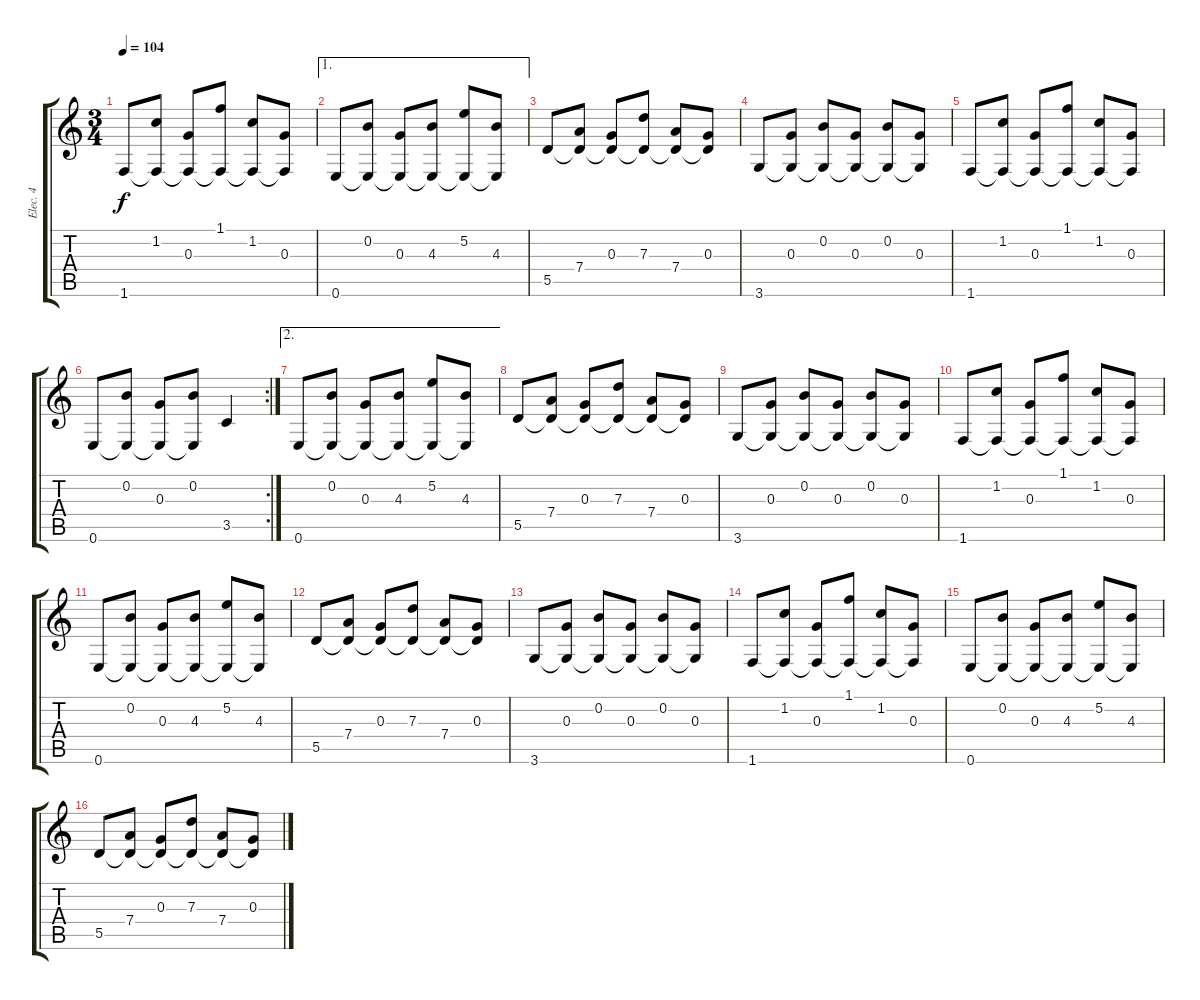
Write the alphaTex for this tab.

\track ("Elec. 4" "Elec. 4") {instrument electricguitarclean}
\staff {score tabs}
\tuning (E4 B3 G3 D3 A2 E2) {hide}
\ts (3 4)
\tempo 104
\clef g2
\ks c
1.6.8{dy f} (1.2 1.6{t}).8 (0.3 1.6{t}).8 (1.1 1.6{t}).8 (1.2 1.6{t}).8 (0.3 1.6{t}).8 |
\ae 1
0.6.8 (0.2 0.6{t}).8 (0.3 0.6{t}).8 (4.3 0.6{t}).8 (5.2 0.6{t}).8 (4.3 0.6{t}).8 |
5.5.8 (7.4 5.5{t}).8 (0.3 5.5{t}).8 (7.3 5.5{t}).8 (7.4 5.5{t}).8 (0.3 5.5{t}).8 |
3.6.8 (0.3 3.6{t}).8 (0.2 3.6{t}).8 (0.3 3.6{t}).8 (0.2 3.6{t}).8 (0.3 3.6{t}).8 |
1.6.8 (1.2 1.6{t}).8 (0.3 1.6{t}).8 (1.1 1.6{t}).8 (1.2 1.6{t}).8 (0.3 1.6{t}).8 |
\rc 2
0.6.8 (0.2 0.6{t}).8 (0.3 0.6{t}).8 (0.2 0.6{t}).8 3.5.4 |
\ae 2
0.6.8 (0.2 0.6{t}).8 (0.3 0.6{t}).8 (4.3 0.6{t}).8 (5.2 0.6{t}).8 (4.3 0.6{t}).8 |
5.5.8 (7.4 5.5{t}).8 (0.3 5.5{t}).8 (7.3 5.5{t}).8 (7.4 5.5{t}).8 (0.3 5.5{t}).8 |
3.6.8 (0.3 3.6{t}).8 (0.2 3.6{t}).8 (0.3 3.6{t}).8 (0.2 3.6{t}).8 (0.3 3.6{t}).8 |
1.6.8 (1.2 1.6{t}).8 (0.3 1.6{t}).8 (1.1 1.6{t}).8 (1.2 1.6{t}).8 (0.3 1.6{t}).8 |
0.6.8 (0.2 0.6{t}).8 (0.3 0.6{t}).8 (4.3 0.6{t}).8 (5.2 0.6{t}).8 (4.3 0.6{t}).8 |
5.5.8 (7.4 5.5{t}).8 (0.3 5.5{t}).8 (7.3 5.5{t}).8 (7.4 5.5{t}).8 (0.3 5.5{t}).8 |
3.6.8 (0.3 3.6{t}).8 (0.2 3.6{t}).8 (0.3 3.6{t}).8 (0.2 3.6{t}).8 (0.3 3.6{t}).8 |
1.6.8 (1.2 1.6{t}).8 (0.3 1.6{t}).8 (1.1 1.6{t}).8 (1.2 1.6{t}).8 (0.3 1.6{t}).8 |
0.6.8 (0.2 0.6{t}).8 (0.3 0.6{t}).8 (4.3 0.6{t}).8 (5.2 0.6{t}).8 (4.3 0.6{t}).8 |
5.5.8 (7.4 5.5{t}).8 (0.3 5.5{t}).8 (7.3 5.5{t}).8 (7.4 5.5{t}).8 (0.3 5.5{t}).8
